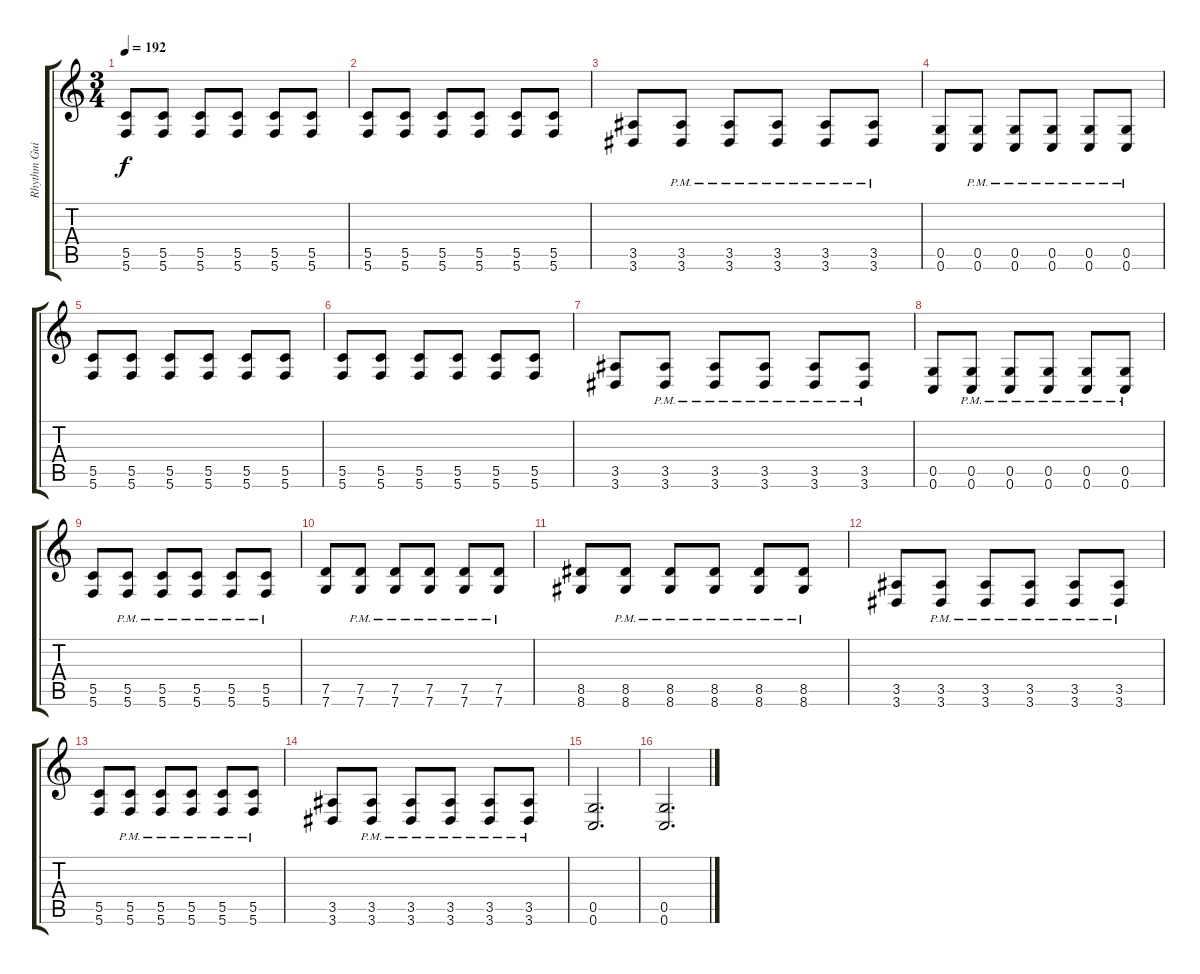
\track ("Rhythm Guitar 1" "Rhythm Gui") {instrument distortionguitar}
\staff {score tabs}
\tuning (D4 A3 F3 C3 G2 C2) {hide}
\ts (3 4)
\tempo 192
\clef g2
\ks c
(5.5 5.6).8{dy f instrument distortionguitar} (5.5 5.6).8 (5.5 5.6).8 (5.5 5.6).8 (5.5 5.6).8 (5.5 5.6).8 |
(5.5 5.6).8 (5.5 5.6).8 (5.5 5.6).8 (5.5 5.6).8 (5.5 5.6).8 (5.5 5.6).8 |
(3.5 3.6).8 (3.5{pm} 3.6{pm}).8 (3.5{pm} 3.6{pm}).8 (3.5{pm} 3.6{pm}).8 (3.5{pm} 3.6{pm}).8 (3.5{pm} 3.6{pm}).8 |
(0.5 0.6).8 (0.5{pm} 0.6{pm}).8 (0.5{pm} 0.6{pm}).8 (0.5{pm} 0.6{pm}).8 (0.5{pm} 0.6{pm}).8 (0.5{pm} 0.6{pm}).8 |
(5.5 5.6).8 (5.5 5.6).8 (5.5 5.6).8 (5.5 5.6).8 (5.5 5.6).8 (5.5 5.6).8 |
(5.5 5.6).8 (5.5 5.6).8 (5.5 5.6).8 (5.5 5.6).8 (5.5 5.6).8 (5.5 5.6).8 |
(3.5 3.6).8 (3.5{pm} 3.6{pm}).8 (3.5{pm} 3.6{pm}).8 (3.5{pm} 3.6{pm}).8 (3.5{pm} 3.6{pm}).8 (3.5{pm} 3.6{pm}).8 |
(0.5 0.6).8 (0.5{pm} 0.6{pm}).8 (0.5{pm} 0.6{pm}).8 (0.5{pm} 0.6{pm}).8 (0.5{pm} 0.6{pm}).8 (0.5{pm} 0.6{pm}).8 |
(5.5 5.6).8 (5.5{pm} 5.6{pm}).8 (5.5{pm} 5.6{pm}).8 (5.5{pm} 5.6{pm}).8 (5.5{pm} 5.6{pm}).8 (5.5{pm} 5.6{pm}).8 |
(7.5 7.6).8 (7.5{pm} 7.6{pm}).8 (7.5{pm} 7.6{pm}).8 (7.5{pm} 7.6{pm}).8 (7.5{pm} 7.6{pm}).8 (7.5{pm} 7.6{pm}).8 |
(8.5 8.6).8 (8.5{pm} 8.6{pm}).8 (8.5{pm} 8.6{pm}).8 (8.5{pm} 8.6{pm}).8 (8.5{pm} 8.6{pm}).8 (8.5{pm} 8.6{pm}).8 |
(3.5 3.6).8 (3.5{pm} 3.6{pm}).8 (3.5{pm} 3.6{pm}).8 (3.5{pm} 3.6{pm}).8 (3.5{pm} 3.6{pm}).8 (3.5{pm} 3.6{pm}).8 |
(5.5 5.6).8 (5.5{pm} 5.6{pm}).8 (5.5{pm} 5.6{pm}).8 (5.5{pm} 5.6{pm}).8 (5.5{pm} 5.6{pm}).8 (5.5{pm} 5.6{pm}).8 |
(3.5 3.6).8 (3.5{pm} 3.6{pm}).8 (3.5{pm} 3.6{pm}).8 (3.5{pm} 3.6{pm}).8 (3.5{pm} 3.6{pm}).8 (3.5{pm} 3.6{pm}).8 |
(0.5 0.6).2{d} |
(0.5 0.6).2{d}
